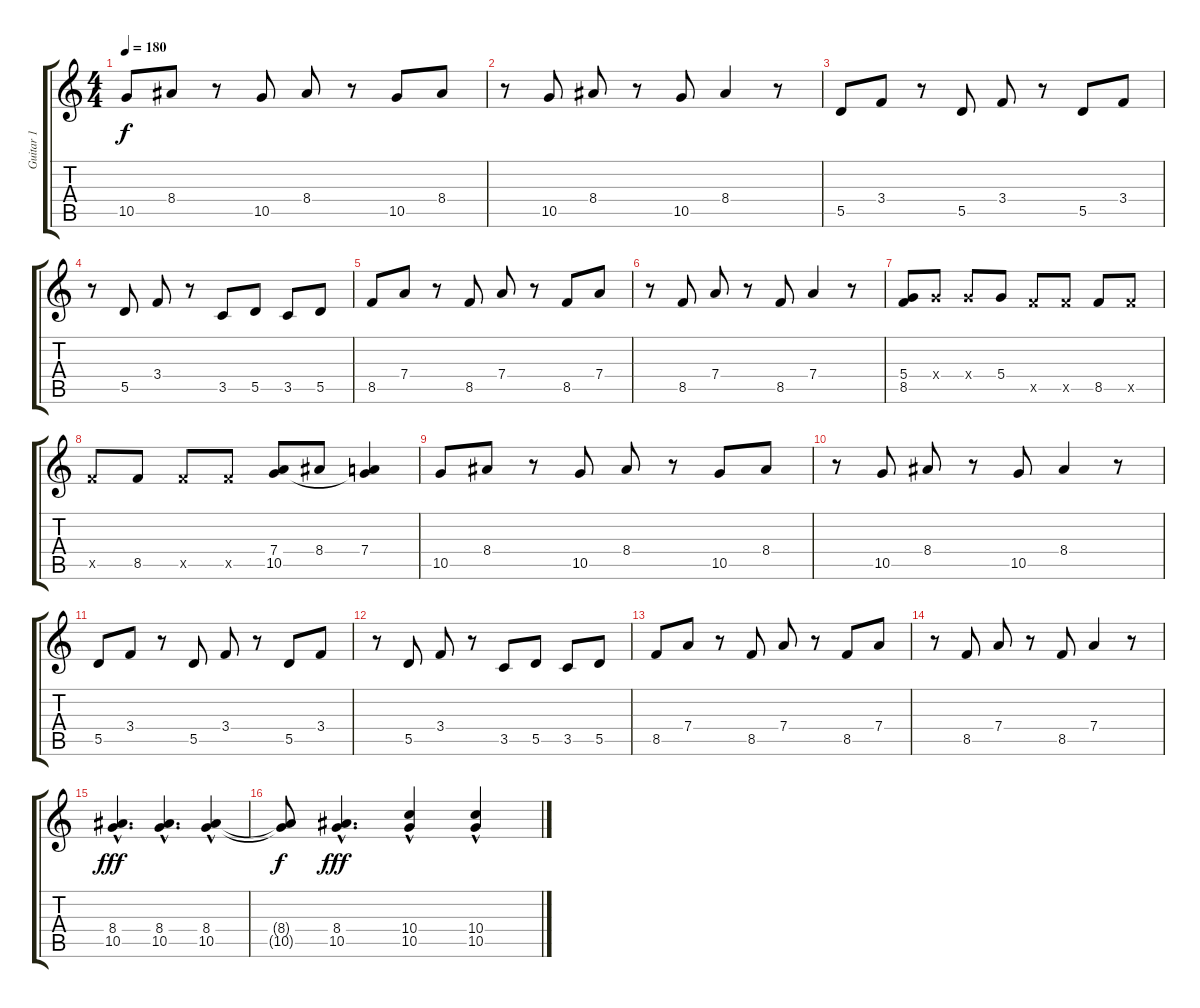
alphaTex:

\track ("Guitar 1" "Guitar 1") {instrument electricguitarjazz}
\staff {score tabs}
\tuning (E4 B3 G3 D3 A2 E2) {hide}
\ts (4 4)
\tempo 180
\clef g2
\ks c
10.5.8{dy f} 8.4.8 r.8 10.5.8 8.4.8 r.8 10.5.8 8.4.8 |
r.8 10.5.8 8.4.8 r.8 10.5.8 8.4.4 r.8 |
5.5.8 3.4.8 r.8 5.5.8 3.4.8 r.8 5.5.8 3.4.8 |
r.8 5.5.8 3.4.8 r.8 3.5.8 5.5.8 3.5.8 5.5.8 |
8.5.8 7.4.8 r.8 8.5.8 7.4.8 r.8 8.5.8 7.4.8 |
r.8 8.5.8 7.4.8 r.8 8.5.8 7.4.4 r.8 |
(5.4 8.5).8 5.4{x}.8 5.4{x}.8 5.4.8 8.5{x}.8 8.5{x}.8 8.5.8 8.5{x}.8 |
8.5{x}.8 8.5.8 8.5{x}.8 8.5{x}.8 (7.4 10.5).8 8.4.8 (7.4 10.5{t}).4 |
10.5.8 8.4.8 r.8 10.5.8 8.4.8 r.8 10.5.8 8.4.8 |
r.8 10.5.8 8.4.8 r.8 10.5.8 8.4.4 r.8 |
5.5.8 3.4.8 r.8 5.5.8 3.4.8 r.8 5.5.8 3.4.8 |
r.8 5.5.8 3.4.8 r.8 3.5.8 5.5.8 3.5.8 5.5.8 |
8.5.8 7.4.8 r.8 8.5.8 7.4.8 r.8 8.5.8 7.4.8 |
r.8 8.5.8 7.4.8 r.8 8.5.8 7.4.4 r.8 |
(8.4{hac} 10.5).4{d dy fff} (8.4{hac} 10.5).4{d} (8.4{hac} 10.5).4 |
(8.4{t} 10.5{t}).8{dy f} (8.4{hac} 10.5).4{d dy fff} (10.4{hac} 10.5).4 (10.4{hac} 10.5).4
